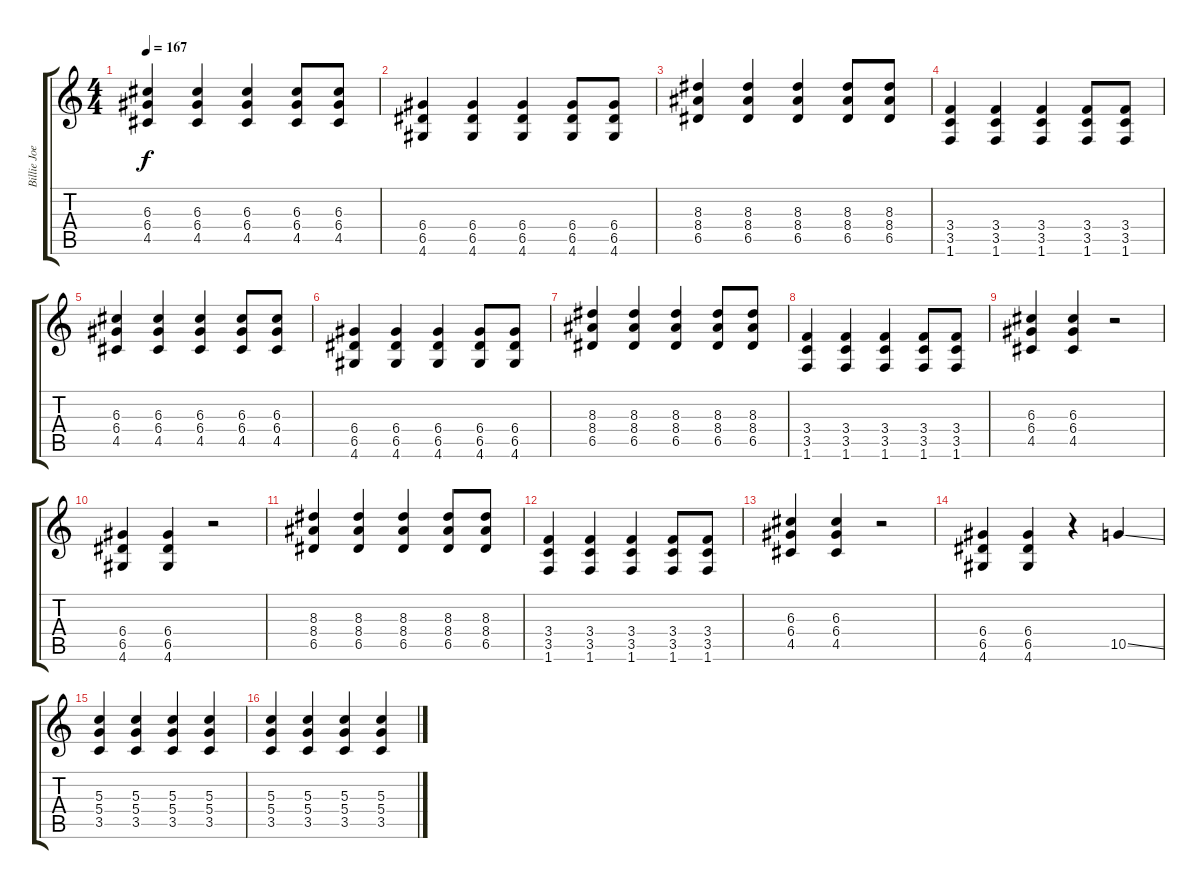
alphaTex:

\track ("Billie Joe Armstrong (Guitar 2)" "Billie Joe") {instrument acousticguitarsteel}
\staff {score tabs}
\tuning (E4 B3 G3 D3 A2 E2) {hide}
\ts (4 4)
\tempo 167
\clef g2
\ks c
(6.3 6.4 4.5).4{dy f} (6.3 6.4 4.5).4 (6.3 6.4 4.5).4 (6.3 6.4 4.5).8 (6.3 6.4 4.5).8 |
(6.4 6.5 4.6).4 (6.4 6.5 4.6).4 (6.4 6.5 4.6).4 (6.4 6.5 4.6).8 (6.4 6.5 4.6).8 |
(8.3 8.4 6.5).4 (8.3 8.4 6.5).4 (8.3 8.4 6.5).4 (8.3 8.4 6.5).8 (8.3 8.4 6.5).8 |
(3.4 3.5 1.6).4 (3.4 3.5 1.6).4 (3.4 3.5 1.6).4 (3.4 3.5 1.6).8 (3.4 3.5 1.6).8 |
(6.3 6.4 4.5).4{volume 13 instrument overdrivenguitar} (6.3 6.4 4.5).4 (6.3 6.4 4.5).4 (6.3 6.4 4.5).8 (6.3 6.4 4.5).8 |
(6.4 6.5 4.6).4 (6.4 6.5 4.6).4 (6.4 6.5 4.6).4 (6.4 6.5 4.6).8 (6.4 6.5 4.6).8 |
(8.3 8.4 6.5).4 (8.3 8.4 6.5).4 (8.3 8.4 6.5).4 (8.3 8.4 6.5).8 (8.3 8.4 6.5).8 |
(3.4 3.5 1.6).4 (3.4 3.5 1.6).4 (3.4 3.5 1.6).4 (3.4 3.5 1.6).8 (3.4 3.5 1.6).8 |
(6.3 6.4 4.5).4 (6.3 6.4 4.5).4 r.2 |
(6.4 6.5 4.6).4 (6.4 6.5 4.6).4 r.2 |
(8.3 8.4 6.5).4 (8.3 8.4 6.5).4 (8.3 8.4 6.5).4 (8.3 8.4 6.5).8 (8.3 8.4 6.5).8 |
(3.4 3.5 1.6).4 (3.4 3.5 1.6).4 (3.4 3.5 1.6).4 (3.4 3.5 1.6).8 (3.4 3.5 1.6).8 |
(6.3 6.4 4.5).4{volume 13 instrument overdrivenguitar} (6.3 6.4 4.5).4 r.2 |
(6.4 6.5 4.6).4 (6.4 6.5 4.6).4 r.4 10.5{ss}.4 |
(5.3 5.4 3.5).4 (5.3 5.4 3.5).4 (5.3 5.4 3.5).4 (5.3 5.4 3.5).4 |
(5.3 5.4 3.5).4 (5.3 5.4 3.5).4 (5.3 5.4 3.5).4 (5.3 5.4 3.5).4
